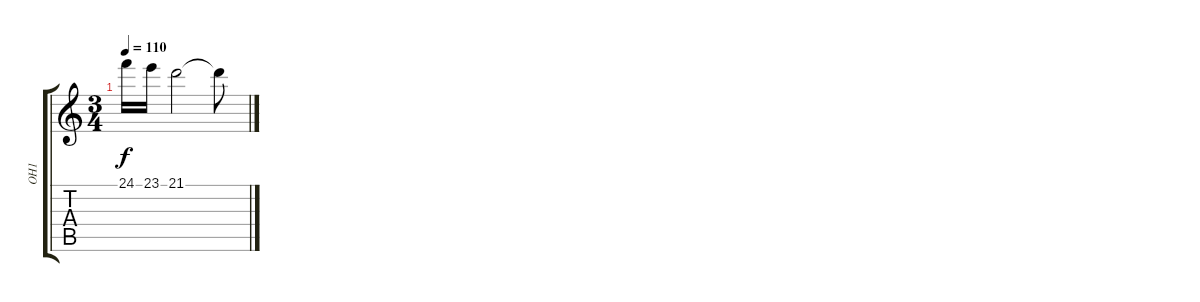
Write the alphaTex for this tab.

\track ("OH1" "OH1") {instrument orchestralharp}
\staff {score tabs}
\tuning (F4 C4 Ab3 Eb3 Bb2 F2) {hide}
\ts (3 4)
\tempo 110
\clef g2
\ks c
24.1.16{dy f} 23.1.16 21.1.2 21.1{t}.8
